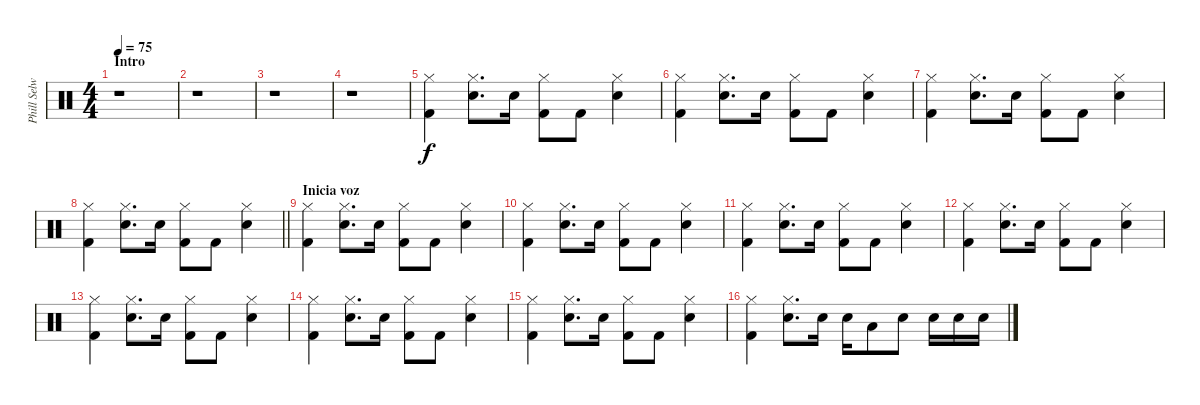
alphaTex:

\track ("Phill Selway" "Phill Selw") {instrument percussion}
\staff {score}
\articulation defaults
\ts (4 4)
\section ("" "Intro")
\tempo 75
\clef neutral
\ks c
r.1{dy f} |
r.1 |
r.1 |
r.1 |
("Hi-Hat (closed)" "Kick (hit) 2").4 ("Hi-Hat (closed)" "Snare (hit) 2").8{d} "Snare (hit) 2".16 ("Hi-Hat (closed)" "Kick (hit) 2").8 "Kick (hit) 2".8 ("Hi-Hat (closed)" "Snare (hit) 2").4 |
("Hi-Hat (closed)" "Kick (hit) 2").4 ("Hi-Hat (closed)" "Snare (hit) 2").8{d} "Snare (hit) 2".16 ("Hi-Hat (closed)" "Kick (hit) 2").8 "Kick (hit) 2".8 ("Hi-Hat (closed)" "Snare (hit) 2").4 |
("Hi-Hat (closed)" "Kick (hit) 2").4 ("Hi-Hat (closed)" "Snare (hit) 2").8{d} "Snare (hit) 2".16 ("Hi-Hat (closed)" "Kick (hit) 2").8 "Kick (hit) 2".8 ("Hi-Hat (closed)" "Snare (hit) 2").4 |
\barLineRight lightlight
("Hi-Hat (closed)" "Kick (hit) 2").4 ("Hi-Hat (closed)" "Snare (hit) 2").8{d} "Snare (hit) 2".16 ("Hi-Hat (closed)" "Kick (hit) 2").8 "Kick (hit) 2".8 ("Hi-Hat (closed)" "Snare (hit) 2").4 |
\section ("" "Inicia voz")
("Hi-Hat (closed)" "Kick (hit) 2").4 ("Hi-Hat (closed)" "Snare (hit) 2").8{d} "Snare (hit) 2".16 ("Hi-Hat (closed)" "Kick (hit) 2").8 "Kick (hit) 2".8 ("Hi-Hat (closed)" "Snare (hit) 2").4 |
("Hi-Hat (closed)" "Kick (hit) 2").4 ("Hi-Hat (closed)" "Snare (hit) 2").8{d} "Snare (hit) 2".16 ("Hi-Hat (closed)" "Kick (hit) 2").8 "Kick (hit) 2".8 ("Hi-Hat (closed)" "Snare (hit) 2").4 |
("Hi-Hat (closed)" "Kick (hit) 2").4 ("Hi-Hat (closed)" "Snare (hit) 2").8{d} "Snare (hit) 2".16 ("Hi-Hat (closed)" "Kick (hit) 2").8 "Kick (hit) 2".8 ("Hi-Hat (closed)" "Snare (hit) 2").4 |
("Hi-Hat (closed)" "Kick (hit) 2").4 ("Hi-Hat (closed)" "Snare (hit) 2").8{d} "Snare (hit) 2".16 ("Hi-Hat (closed)" "Kick (hit) 2").8 "Kick (hit) 2".8 ("Hi-Hat (closed)" "Snare (hit) 2").4 |
("Hi-Hat (closed)" "Kick (hit) 2").4 ("Hi-Hat (closed)" "Snare (hit) 2").8{d} "Snare (hit) 2".16 ("Hi-Hat (closed)" "Kick (hit) 2").8 "Kick (hit) 2".8 ("Hi-Hat (closed)" "Snare (hit) 2").4 |
("Hi-Hat (closed)" "Kick (hit) 2").4 ("Hi-Hat (closed)" "Snare (hit) 2").8{d} "Snare (hit) 2".16 ("Hi-Hat (closed)" "Kick (hit) 2").8 "Kick (hit) 2".8 ("Hi-Hat (closed)" "Snare (hit) 2").4 |
("Hi-Hat (closed)" "Kick (hit) 2").4 ("Hi-Hat (closed)" "Snare (hit) 2").8{d} "Snare (hit) 2".16 ("Hi-Hat (closed)" "Kick (hit) 2").8 "Kick (hit) 2".8 ("Hi-Hat (closed)" "Snare (hit) 2").4 |
("Hi-Hat (closed)" "Kick (hit) 2").4 ("Hi-Hat (closed)" "Snare (hit) 2").8{d} "Snare (hit) 2".16 "Snare (hit) 2".16 "Low Tom (hit)".8 "Snare (hit) 2".8 "Snare (hit) 2".16 "Snare (hit) 2".16 "Snare (hit) 2".16
